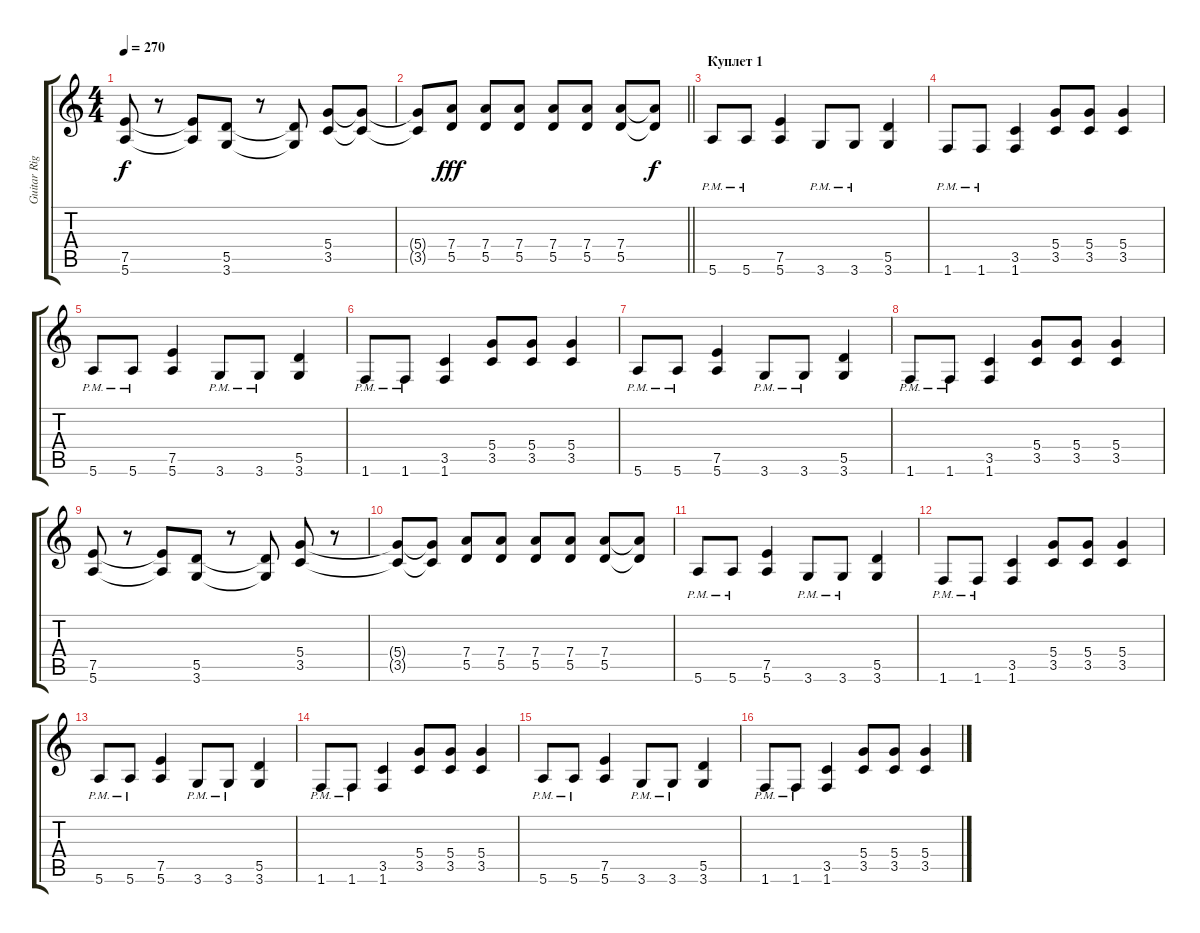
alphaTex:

\track ("Guitar Right" "Guitar Rig") {instrument overdrivenguitar}
\staff {score tabs}
\tuning (E4 B3 G3 D3 A2 E2) {hide}
\ts (4 4)
\tempo 270
\clef g2
\ks c
(7.5 5.6).8{dy f} r.8 (7.5{t} 5.6{t}).8 (5.5 3.6).8 r.8 (5.5{t} 3.6{t}).8 (5.4 3.5).8 (5.4{t} 3.5{t}).8 |
\barLineRight lightlight
(5.4{t} 3.5{t}).8 (7.4 5.5).8{dy fff} (7.4 5.5).8 (7.4 5.5).8 (7.4 5.5).8 (7.4 5.5).8 (7.4 5.5).8 (7.4{t} 5.5{t}).8{dy f} |
\section ("" "Куплет 1")
5.6{pm}.8 5.6{pm}.8 (7.5 5.6).4 3.6{pm}.8 3.6{pm}.8 (5.5 3.6).4 |
1.6{pm}.8 1.6{pm}.8 (3.5 1.6).4 (5.4 3.5).8 (5.4 3.5).8 (5.4 3.5).4 |
5.6{pm}.8 5.6{pm}.8 (7.5 5.6).4 3.6{pm}.8 3.6{pm}.8 (5.5 3.6).4 |
1.6{pm}.8 1.6{pm}.8 (3.5 1.6).4 (5.4 3.5).8 (5.4 3.5).8 (5.4 3.5).4 |
5.6{pm}.8 5.6{pm}.8 (7.5 5.6).4 3.6{pm}.8 3.6{pm}.8 (5.5 3.6).4 |
1.6{pm}.8 1.6{pm}.8 (3.5 1.6).4 (5.4 3.5).8 (5.4 3.5).8 (5.4 3.5).4 |
(7.5 5.6).8 r.8 (7.5{t} 5.6{t}).8 (5.5 3.6).8 r.8 (5.5{t} 3.6{t}).8 (5.4 3.5).8 r.8 |
(5.4{t} 3.5{t}).8 (5.4{t} 3.5{t}).8 (7.4 5.5).8 (7.4 5.5).8 (7.4 5.5).8 (7.4 5.5).8 (7.4 5.5).8 (7.4{t} 5.5{t}).8 |
5.6{pm}.8 5.6{pm}.8 (7.5 5.6).4 3.6{pm}.8 3.6{pm}.8 (5.5 3.6).4 |
1.6{pm}.8 1.6{pm}.8 (3.5 1.6).4 (5.4 3.5).8 (5.4 3.5).8 (5.4 3.5).4 |
5.6{pm}.8 5.6{pm}.8 (7.5 5.6).4 3.6{pm}.8 3.6{pm}.8 (5.5 3.6).4 |
1.6{pm}.8 1.6{pm}.8 (3.5 1.6).4 (5.4 3.5).8 (5.4 3.5).8 (5.4 3.5).4 |
5.6{pm}.8 5.6{pm}.8 (7.5 5.6).4 3.6{pm}.8 3.6{pm}.8 (5.5 3.6).4 |
1.6{pm}.8 1.6{pm}.8 (3.5 1.6).4 (5.4 3.5).8 (5.4 3.5).8 (5.4 3.5).4
